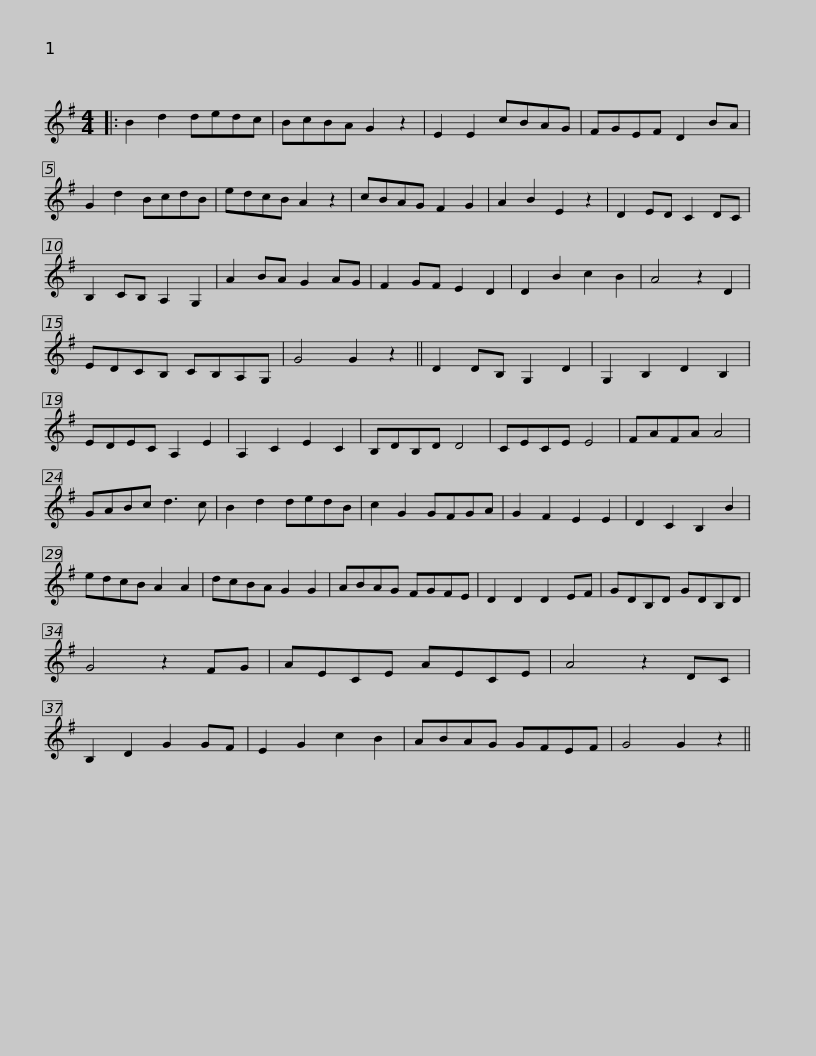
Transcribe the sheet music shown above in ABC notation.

X:1
L:1/8
M:4/4
I:linebreak $
K:G
V:1 treble
V:1
|: B2 d2 dedc | BcBA G2 z2 | E2 E2 cBAG | FGEF D2 BA | G2 d2 BcdB | %5
 edcB A2 z2 | cBAG F2 G2 |$ A2 B2 E2 z2 | D2 ED C2 DC | B,2 CB, A,2 G,2 | %10
 A2 BA G2 AG | F2 GF E2 D2 | D2 B2 c2 B2 | A4 z2 D2 |$ EDCB, CB,A,G, | %15
 G4 G2 z2 || D2 DB, G,2 D2 | G,2 B,2 D2 B,2 | EDEC A,2 E2 | A,2 C2 E2 C2 | %20
 B,DB,D D4 |$ CECE E4 | FAFA A4 | GABc d3 c | B2 d2 dedB | %25
 c2 G2 GFGA | G2 F2 E2 E2 | D2 C2 B,2 B2 | edcB A2 A2 |$ dcBA G2 G2 | %30
 ABAG FGFE | D2 D2 D2 EF | GDB,D GDB,D | G4 z2 FG | AECE AECE | %35
 A4 z2 DC |$ B,2 D2 G2 GF | E2 G2 c2 B2 | ABAG GFEF | G4 G2 z2 || %40
